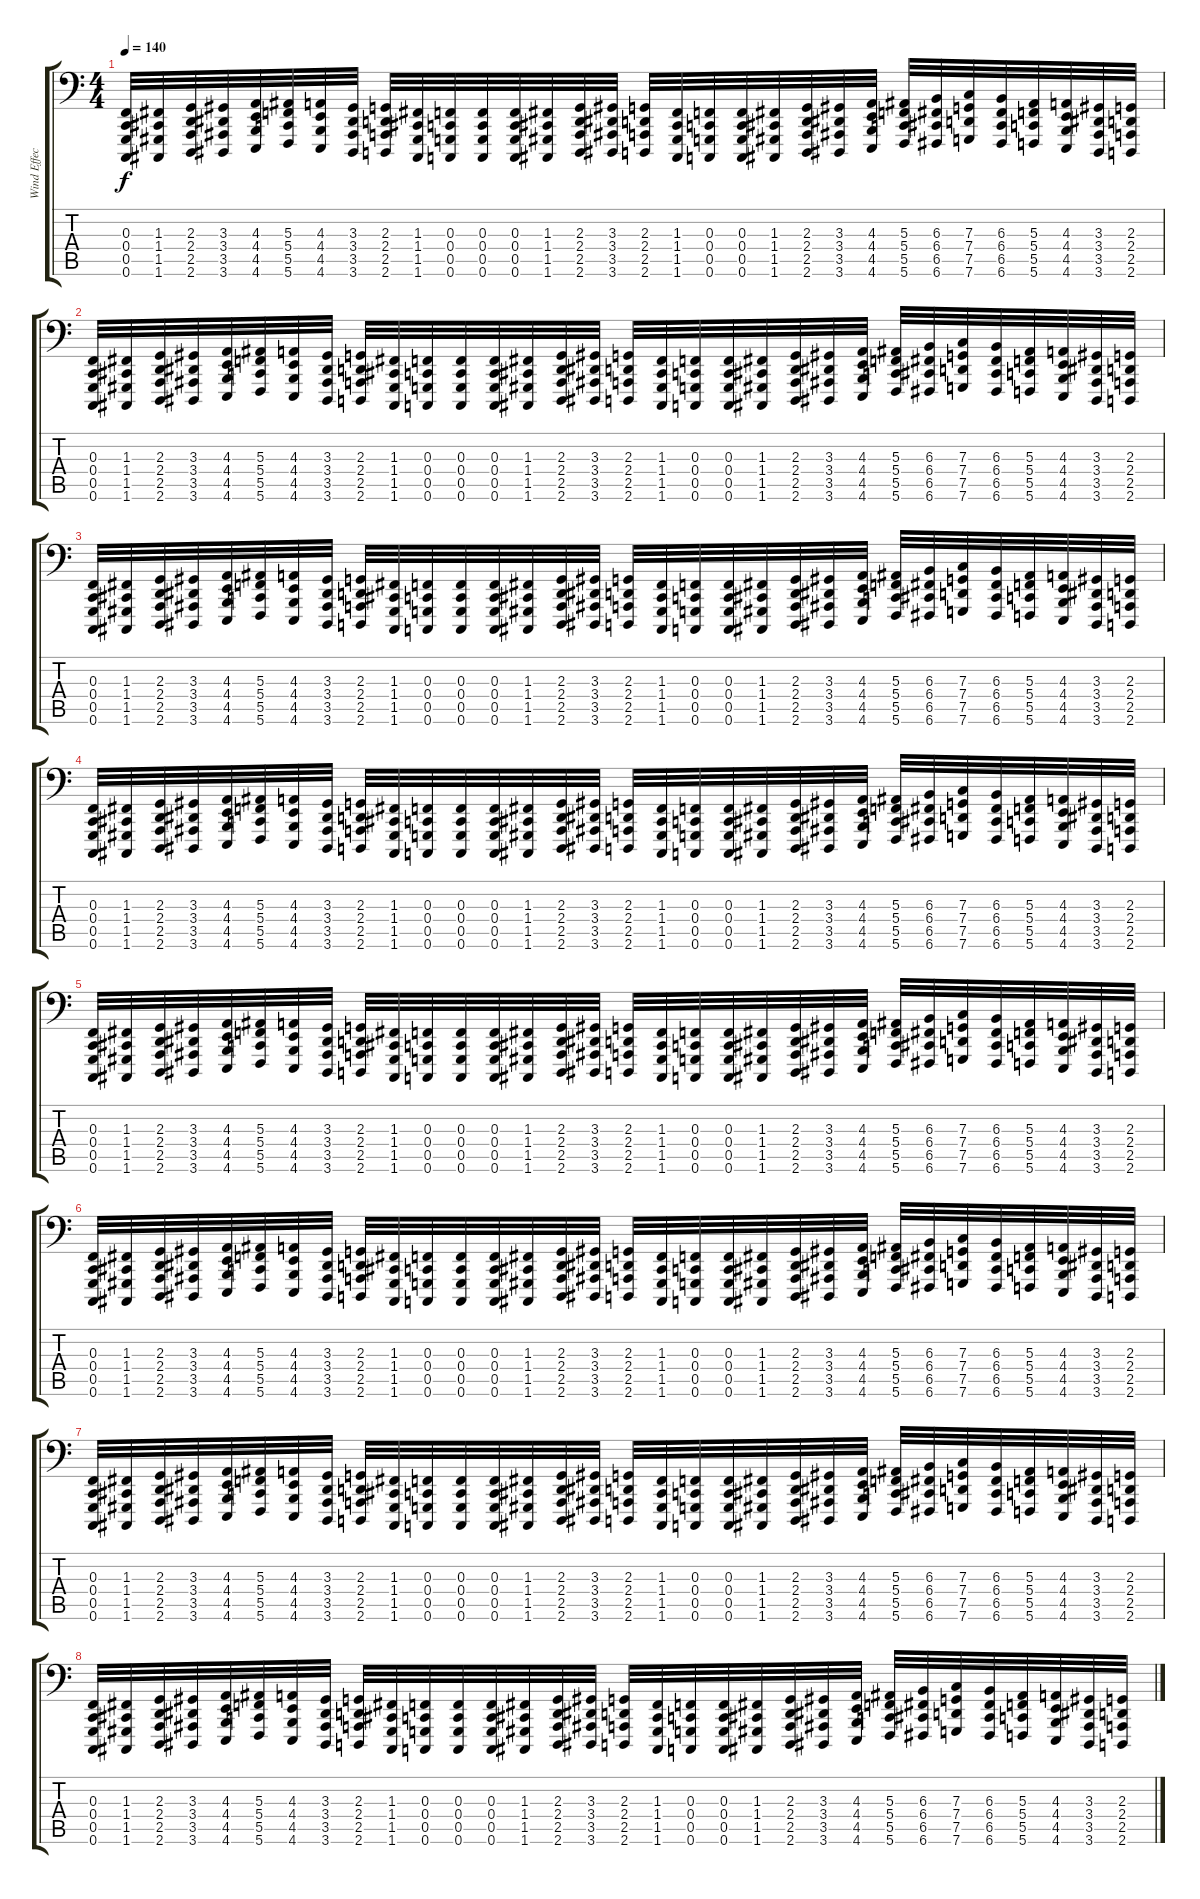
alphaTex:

\track ("Wind Effect" "Wind Effec") {instrument breathnoise}
\staff {score tabs}
\tuning (D3 A2 F2 C2 G1 C1) {hide}
\ts (4 4)
\tempo 140
\clef f4
\ks c
(0.3 0.4 0.5 0.6).32{dy f} (1.3 1.4 1.5 1.6).32{volume 12} (2.3 2.4 2.5 2.6).32 (3.3 3.4 3.5 3.6).32 (4.3 4.4 4.5 4.6).32 (5.3 5.4 5.5 5.6).32 (4.3 4.4 4.5 4.6).32 (3.3 3.4 3.5 3.6).32 (2.3 2.4 2.5 2.6).32 (1.3 1.4 1.5 1.6).32 (0.3 0.4 0.5 0.6).32 (0.3 0.4 0.5 0.6).32 (0.3 0.4 0.5 0.6).32 (1.3 1.4 1.5 1.6).32 (2.3 2.4 2.5 2.6).32 (3.3 3.4 3.5 3.6).32 (2.3 2.4 2.5 2.6).32 (1.3 1.4 1.5 1.6).32 (0.3 0.4 0.5 0.6).32 (0.3 0.4 0.5 0.6).32 (1.3 1.4 1.5 1.6).32 (2.3 2.4 2.5 2.6).32 (3.3 3.4 3.5 3.6).32 (4.3 4.4 4.5 4.6).32 (5.3 5.4 5.5 5.6).32 (6.3 6.4 6.5 6.6).32 (7.3 7.4 7.5 7.6).32 (6.3 6.4 6.5 6.6).32 (5.3 5.4 5.5 5.6).32 (4.3 4.4 4.5 4.6).32 (3.3 3.4 3.5 3.6).32 (2.3 2.4 2.5 2.6).32 |
(0.3 0.4 0.5 0.6).32 (1.3 1.4 1.5 1.6).32 (2.3 2.4 2.5 2.6).32 (3.3 3.4 3.5 3.6).32 (4.3 4.4 4.5 4.6).32 (5.3 5.4 5.5 5.6).32 (4.3 4.4 4.5 4.6).32 (3.3 3.4 3.5 3.6).32 (2.3 2.4 2.5 2.6).32 (1.3 1.4 1.5 1.6).32 (0.3 0.4 0.5 0.6).32 (0.3 0.4 0.5 0.6).32 (0.3 0.4 0.5 0.6).32 (1.3 1.4 1.5 1.6).32 (2.3 2.4 2.5 2.6).32 (3.3 3.4 3.5 3.6).32 (2.3 2.4 2.5 2.6).32 (1.3 1.4 1.5 1.6).32 (0.3 0.4 0.5 0.6).32 (0.3 0.4 0.5 0.6).32 (1.3 1.4 1.5 1.6).32 (2.3 2.4 2.5 2.6).32 (3.3 3.4 3.5 3.6).32 (4.3 4.4 4.5 4.6).32 (5.3 5.4 5.5 5.6).32 (6.3 6.4 6.5 6.6).32 (7.3 7.4 7.5 7.6).32 (6.3 6.4 6.5 6.6).32 (5.3 5.4 5.5 5.6).32 (4.3 4.4 4.5 4.6).32 (3.3 3.4 3.5 3.6).32 (2.3 2.4 2.5 2.6).32 |
(0.3 0.4 0.5 0.6).32 (1.3 1.4 1.5 1.6).32 (2.3 2.4 2.5 2.6).32 (3.3 3.4 3.5 3.6).32 (4.3 4.4 4.5 4.6).32 (5.3 5.4 5.5 5.6).32 (4.3 4.4 4.5 4.6).32 (3.3 3.4 3.5 3.6).32 (2.3 2.4 2.5 2.6).32 (1.3 1.4 1.5 1.6).32 (0.3 0.4 0.5 0.6).32 (0.3 0.4 0.5 0.6).32 (0.3 0.4 0.5 0.6).32 (1.3 1.4 1.5 1.6).32 (2.3 2.4 2.5 2.6).32 (3.3 3.4 3.5 3.6).32 (2.3 2.4 2.5 2.6).32 (1.3 1.4 1.5 1.6).32 (0.3 0.4 0.5 0.6).32 (0.3 0.4 0.5 0.6).32 (1.3 1.4 1.5 1.6).32 (2.3 2.4 2.5 2.6).32 (3.3 3.4 3.5 3.6).32 (4.3 4.4 4.5 4.6).32 (5.3 5.4 5.5 5.6).32 (6.3 6.4 6.5 6.6).32 (7.3 7.4 7.5 7.6).32 (6.3 6.4 6.5 6.6).32 (5.3 5.4 5.5 5.6).32 (4.3 4.4 4.5 4.6).32 (3.3 3.4 3.5 3.6).32 (2.3 2.4 2.5 2.6).32 |
(0.3 0.4 0.5 0.6).32 (1.3 1.4 1.5 1.6).32 (2.3 2.4 2.5 2.6).32 (3.3 3.4 3.5 3.6).32 (4.3 4.4 4.5 4.6).32 (5.3 5.4 5.5 5.6).32 (4.3 4.4 4.5 4.6).32 (3.3 3.4 3.5 3.6).32 (2.3 2.4 2.5 2.6).32 (1.3 1.4 1.5 1.6).32 (0.3 0.4 0.5 0.6).32 (0.3 0.4 0.5 0.6).32 (0.3 0.4 0.5 0.6).32 (1.3 1.4 1.5 1.6).32 (2.3 2.4 2.5 2.6).32 (3.3 3.4 3.5 3.6).32 (2.3 2.4 2.5 2.6).32 (1.3 1.4 1.5 1.6).32 (0.3 0.4 0.5 0.6).32 (0.3 0.4 0.5 0.6).32 (1.3 1.4 1.5 1.6).32 (2.3 2.4 2.5 2.6).32 (3.3 3.4 3.5 3.6).32 (4.3 4.4 4.5 4.6).32 (5.3 5.4 5.5 5.6).32 (6.3 6.4 6.5 6.6).32 (7.3 7.4 7.5 7.6).32 (6.3 6.4 6.5 6.6).32 (5.3 5.4 5.5 5.6).32 (4.3 4.4 4.5 4.6).32 (3.3 3.4 3.5 3.6).32 (2.3 2.4 2.5 2.6).32 |
(0.3 0.4 0.5 0.6).32 (1.3 1.4 1.5 1.6).32{volume 16} (2.3 2.4 2.5 2.6).32 (3.3 3.4 3.5 3.6).32 (4.3 4.4 4.5 4.6).32 (5.3 5.4 5.5 5.6).32 (4.3 4.4 4.5 4.6).32 (3.3 3.4 3.5 3.6).32 (2.3 2.4 2.5 2.6).32 (1.3 1.4 1.5 1.6).32 (0.3 0.4 0.5 0.6).32 (0.3 0.4 0.5 0.6).32 (0.3 0.4 0.5 0.6).32 (1.3 1.4 1.5 1.6).32 (2.3 2.4 2.5 2.6).32 (3.3 3.4 3.5 3.6).32 (2.3 2.4 2.5 2.6).32 (1.3 1.4 1.5 1.6).32 (0.3 0.4 0.5 0.6).32 (0.3 0.4 0.5 0.6).32 (1.3 1.4 1.5 1.6).32 (2.3 2.4 2.5 2.6).32 (3.3 3.4 3.5 3.6).32 (4.3 4.4 4.5 4.6).32 (5.3 5.4 5.5 5.6).32 (6.3 6.4 6.5 6.6).32 (7.3 7.4 7.5 7.6).32 (6.3 6.4 6.5 6.6).32 (5.3 5.4 5.5 5.6).32 (4.3 4.4 4.5 4.6).32 (3.3 3.4 3.5 3.6).32 (2.3 2.4 2.5 2.6).32 |
(0.3 0.4 0.5 0.6).32 (1.3 1.4 1.5 1.6).32 (2.3 2.4 2.5 2.6).32 (3.3 3.4 3.5 3.6).32 (4.3 4.4 4.5 4.6).32 (5.3 5.4 5.5 5.6).32 (4.3 4.4 4.5 4.6).32 (3.3 3.4 3.5 3.6).32 (2.3 2.4 2.5 2.6).32 (1.3 1.4 1.5 1.6).32 (0.3 0.4 0.5 0.6).32 (0.3 0.4 0.5 0.6).32 (0.3 0.4 0.5 0.6).32 (1.3 1.4 1.5 1.6).32 (2.3 2.4 2.5 2.6).32 (3.3 3.4 3.5 3.6).32 (2.3 2.4 2.5 2.6).32 (1.3 1.4 1.5 1.6).32 (0.3 0.4 0.5 0.6).32 (0.3 0.4 0.5 0.6).32 (1.3 1.4 1.5 1.6).32 (2.3 2.4 2.5 2.6).32 (3.3 3.4 3.5 3.6).32 (4.3 4.4 4.5 4.6).32 (5.3 5.4 5.5 5.6).32 (6.3 6.4 6.5 6.6).32 (7.3 7.4 7.5 7.6).32 (6.3 6.4 6.5 6.6).32 (5.3 5.4 5.5 5.6).32 (4.3 4.4 4.5 4.6).32 (3.3 3.4 3.5 3.6).32 (2.3 2.4 2.5 2.6).32 |
(0.3 0.4 0.5 0.6).32 (1.3 1.4 1.5 1.6).32 (2.3 2.4 2.5 2.6).32 (3.3 3.4 3.5 3.6).32 (4.3 4.4 4.5 4.6).32 (5.3 5.4 5.5 5.6).32 (4.3 4.4 4.5 4.6).32 (3.3 3.4 3.5 3.6).32 (2.3 2.4 2.5 2.6).32 (1.3 1.4 1.5 1.6).32 (0.3 0.4 0.5 0.6).32 (0.3 0.4 0.5 0.6).32 (0.3 0.4 0.5 0.6).32 (1.3 1.4 1.5 1.6).32 (2.3 2.4 2.5 2.6).32 (3.3 3.4 3.5 3.6).32 (2.3 2.4 2.5 2.6).32 (1.3 1.4 1.5 1.6).32 (0.3 0.4 0.5 0.6).32 (0.3 0.4 0.5 0.6).32 (1.3 1.4 1.5 1.6).32 (2.3 2.4 2.5 2.6).32 (3.3 3.4 3.5 3.6).32 (4.3 4.4 4.5 4.6).32 (5.3 5.4 5.5 5.6).32 (6.3 6.4 6.5 6.6).32 (7.3 7.4 7.5 7.6).32 (6.3 6.4 6.5 6.6).32 (5.3 5.4 5.5 5.6).32 (4.3 4.4 4.5 4.6).32 (3.3 3.4 3.5 3.6).32 (2.3 2.4 2.5 2.6).32 |
(0.3 0.4 0.5 0.6).32 (1.3 1.4 1.5 1.6).32 (2.3 2.4 2.5 2.6).32 (3.3 3.4 3.5 3.6).32 (4.3 4.4 4.5 4.6).32 (5.3 5.4 5.5 5.6).32 (4.3 4.4 4.5 4.6).32 (3.3 3.4 3.5 3.6).32 (2.3 2.4 2.5 2.6).32 (1.3 1.4 1.5 1.6).32 (0.3 0.4 0.5 0.6).32 (0.3 0.4 0.5 0.6).32 (0.3 0.4 0.5 0.6).32 (1.3 1.4 1.5 1.6).32 (2.3 2.4 2.5 2.6).32 (3.3 3.4 3.5 3.6).32 (2.3 2.4 2.5 2.6).32 (1.3 1.4 1.5 1.6).32 (0.3 0.4 0.5 0.6).32 (0.3 0.4 0.5 0.6).32 (1.3 1.4 1.5 1.6).32 (2.3 2.4 2.5 2.6).32 (3.3 3.4 3.5 3.6).32 (4.3 4.4 4.5 4.6).32 (5.3 5.4 5.5 5.6).32 (6.3 6.4 6.5 6.6).32 (7.3 7.4 7.5 7.6).32 (6.3 6.4 6.5 6.6).32 (5.3 5.4 5.5 5.6).32 (4.3 4.4 4.5 4.6).32 (3.3 3.4 3.5 3.6).32 (2.3 2.4 2.5 2.6).32
